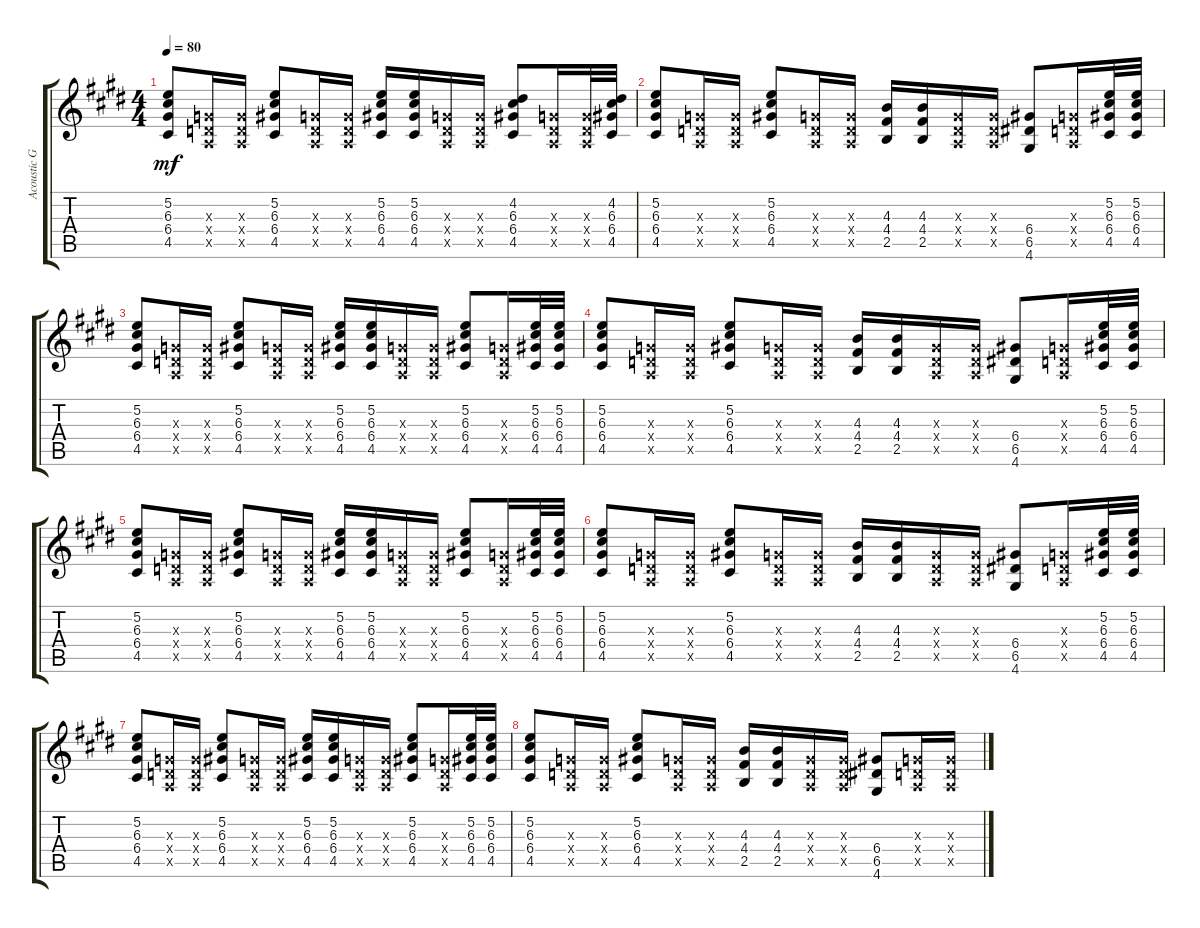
\track ("Acoustic Guitar 2" "Acoustic G") {instrument acousticguitarsteel}
\staff {score tabs}
\tuning (E4 B3 G3 D3 A2 E2) {hide}
\ts (4 4)
\tempo 80
\clef g2
\ks c#minor
(5.2 6.3 6.4 4.5).8{dy mf} (0.3{x} 0.4{x} 0.5{x}).16 (0.3{x} 0.4{x} 0.5{x}).16 (5.2 6.3 6.4 4.5).8 (0.3{x} 0.4{x} 0.5{x}).16 (0.3{x} 0.4{x} 0.5{x}).16 (5.2 6.3 6.4 4.5).16 (5.2 6.3 6.4 4.5).16 (0.3{x} 0.4{x} 0.5{x}).16 (0.3{x} 0.4{x} 0.5{x}).16 (4.2 6.3 6.4 4.5).8 (0.3{x} 0.4{x} 0.5{x}).16 (0.3{x} 0.4{x} 0.5{x}).32 (4.2 6.3 6.4 4.5).32 |
(5.2 6.3 6.4 4.5).8 (0.3{x} 0.4{x} 0.5{x}).16 (0.3{x} 0.4{x} 0.5{x}).16 (5.2 6.3 6.4 4.5).8 (0.3{x} 0.4{x} 0.5{x}).16 (0.3{x} 0.4{x} 0.5{x}).16 (4.3 4.4 2.5).16 (4.3 4.4 2.5).16 (0.3{x} 0.4{x} 0.5{x}).16 (0.3{x} 0.4{x} 0.5{x}).16 (6.4 6.5 4.6).8 (0.3{x} 0.4{x} 0.5{x}).16 (5.2 6.3 6.4 4.5).32 (5.2 6.3 6.4 4.5).32 |
(5.2 6.3 6.4 4.5).8 (0.3{x} 0.4{x} 0.5{x}).16 (0.3{x} 0.4{x} 0.5{x}).16 (5.2 6.3 6.4 4.5).8 (0.3{x} 0.4{x} 0.5{x}).16 (0.3{x} 0.4{x} 0.5{x}).16 (5.2 6.3 6.4 4.5).16 (5.2 6.3 6.4 4.5).16 (0.3{x} 0.4{x} 0.5{x}).16 (0.3{x} 0.4{x} 0.5{x}).16 (5.2 6.3 6.4 4.5).8 (0.3{x} 0.4{x} 0.5{x}).16 (5.2 6.3 6.4 4.5).32 (5.2 6.3 6.4 4.5).32 |
(5.2 6.3 6.4 4.5).8 (0.3{x} 0.4{x} 0.5{x}).16 (0.3{x} 0.4{x} 0.5{x}).16 (5.2 6.3 6.4 4.5).8 (0.3{x} 0.4{x} 0.5{x}).16 (0.3{x} 0.4{x} 0.5{x}).16 (4.3 4.4 2.5).16 (4.3 4.4 2.5).16 (0.3{x} 0.4{x} 0.5{x}).16 (0.3{x} 0.4{x} 0.5{x}).16 (6.4 6.5 4.6).8 (0.3{x} 0.4{x} 0.5{x}).16 (5.2 6.3 6.4 4.5).32 (5.2 6.3 6.4 4.5).32 |
(5.2 6.3 6.4 4.5).8 (0.3{x} 0.4{x} 0.5{x}).16 (0.3{x} 0.4{x} 0.5{x}).16 (5.2 6.3 6.4 4.5).8 (0.3{x} 0.4{x} 0.5{x}).16 (0.3{x} 0.4{x} 0.5{x}).16 (5.2 6.3 6.4 4.5).16 (5.2 6.3 6.4 4.5).16 (0.3{x} 0.4{x} 0.5{x}).16 (0.3{x} 0.4{x} 0.5{x}).16 (5.2 6.3 6.4 4.5).8 (0.3{x} 0.4{x} 0.5{x}).16 (5.2 6.3 6.4 4.5).32 (5.2 6.3 6.4 4.5).32 |
(5.2 6.3 6.4 4.5).8 (0.3{x} 0.4{x} 0.5{x}).16 (0.3{x} 0.4{x} 0.5{x}).16 (5.2 6.3 6.4 4.5).8 (0.3{x} 0.4{x} 0.5{x}).16 (0.3{x} 0.4{x} 0.5{x}).16 (4.3 4.4 2.5).16 (4.3 4.4 2.5).16 (0.3{x} 0.4{x} 0.5{x}).16 (0.3{x} 0.4{x} 0.5{x}).16 (6.4 6.5 4.6).8 (0.3{x} 0.4{x} 0.5{x}).16 (5.2 6.3 6.4 4.5).32 (5.2 6.3 6.4 4.5).32 |
(5.2 6.3 6.4 4.5).8 (0.3{x} 0.4{x} 0.5{x}).16 (0.3{x} 0.4{x} 0.5{x}).16 (5.2 6.3 6.4 4.5).8 (0.3{x} 0.4{x} 0.5{x}).16 (0.3{x} 0.4{x} 0.5{x}).16 (5.2 6.3 6.4 4.5).16 (5.2 6.3 6.4 4.5).16 (0.3{x} 0.4{x} 0.5{x}).16 (0.3{x} 0.4{x} 0.5{x}).16 (5.2 6.3 6.4 4.5).8 (0.3{x} 0.4{x} 0.5{x}).16 (5.2 6.3 6.4 4.5).32 (5.2 6.3 6.4 4.5).32 |
(5.2 6.3 6.4 4.5).8 (0.3{x} 0.4{x} 0.5{x}).16 (0.3{x} 0.4{x} 0.5{x}).16 (5.2 6.3 6.4 4.5).8 (0.3{x} 0.4{x} 0.5{x}).16 (0.3{x} 0.4{x} 0.5{x}).16 (4.3 4.4 2.5).16 (4.3 4.4 2.5).16 (0.3{x} 0.4{x} 0.5{x}).16 (0.3{x} 0.4{x} 0.5{x}).16 (6.4 6.5 4.6).8 (0.3{x} 0.4{x} 0.5{x}).16 (0.3{x} 0.4{x} 0.5{x}).16
